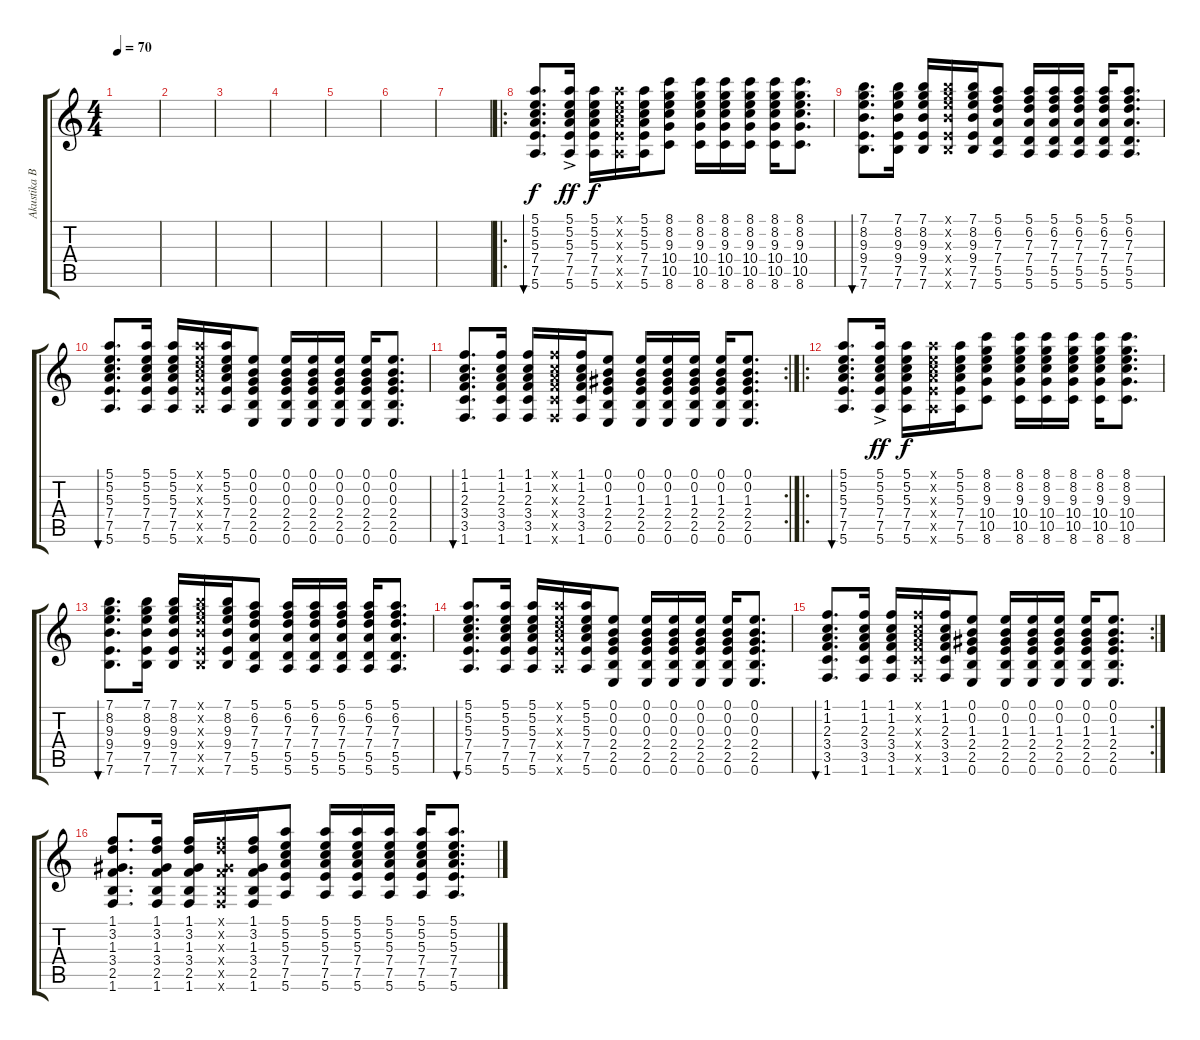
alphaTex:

\track ("Akustika Boem" "Akustika B") {instrument acousticguitarsteel}
\staff {score tabs}
\tuning (E4 B3 G3 D3 A2 E2) {hide}
\ts (4 4)
\tempo 70
\clef g2
\ks aminor
|
|
|
|
|
|
|
\ro
(5.1 5.2 5.3 7.4 7.5 5.6).8{d bu 60} (5.1 5.2 5.3 7.4 7.5 5.6{ac}).16{dy ff} (5.1 5.2 5.3 7.4 7.5 5.6).16{dy f} (5.1{x} 5.2{x} 5.3{x} 7.4{x} 7.5{x} 5.6{x}).16 (5.1 5.2 5.3 7.4 7.5 5.6).16 (8.1 8.2 9.3 10.4 10.5 8.6).8 (8.1 8.2 9.3 10.4 10.5 8.6).16 (8.1 8.2 9.3 10.4 10.5 8.6).16 (8.1 8.2 9.3 10.4 10.5 8.6).16 (8.1 8.2 9.3 10.4 10.5 8.6).16 (8.1 8.2 9.3 10.4 10.5 8.6).8{d} |
(7.1 8.2 9.3 9.4 7.5 7.6).8{d bu 60} (7.1 8.2 9.3 9.4 7.5 7.6).16 (7.1 8.2 9.3 9.4 7.5 7.6).16 (7.1{x} 8.2{x} 9.3{x} 9.4{x} 7.5{x} 7.6{x}).16 (7.1 8.2 9.3 9.4 7.5 7.6).16 (5.1 6.2 7.3 7.4 5.5 5.6).8 (5.1 6.2 7.3 7.4 5.5 5.6).16 (5.1 6.2 7.3 7.4 5.5 5.6).16 (5.1 6.2 7.3 7.4 5.5 5.6).16 (5.1 6.2 7.3 7.4 5.5 5.6).16 (5.1 6.2 7.3 7.4 5.5 5.6).8{d} |
(5.1 5.2 5.3 7.4 7.5 5.6).8{d bu 60} (5.1 5.2 5.3 7.4 7.5 5.6).16 (5.1 5.2 5.3 7.4 7.5 5.6).16 (5.1{x} 5.2{x} 5.3{x} 7.4{x} 7.5{x} 5.6{x}).16 (5.1 5.2 5.3 7.4 7.5 5.6).16 (0.1 0.2 0.3 2.4 2.5 0.6).8 (0.1 0.2 0.3 2.4 2.5 0.6).16 (0.1 0.2 0.3 2.4 2.5 0.6).16 (0.1 0.2 0.3 2.4 2.5 0.6).16 (0.1 0.2 0.3 2.4 2.5 0.6).16 (0.1 0.2 0.3 2.4 2.5 0.6).8{d} |
\rc 2
(1.1 1.2 2.3 3.4 3.5 1.6).8{d bu 60} (1.1 1.2 2.3 3.4 3.5 1.6).16 (1.1 1.2 2.3 3.4 3.5 1.6).16 (1.1{x} 1.2{x} 2.3{x} 3.4{x} 3.5{x} 1.6{x}).16 (1.1 1.2 2.3 3.4 3.5 1.6).16 (0.1 0.2 1.3 2.4 2.5 0.6).8 (0.1 0.2 1.3 2.4 2.5 0.6).16 (0.1 0.2 1.3 2.4 2.5 0.6).16 (0.1 0.2 1.3 2.4 2.5 0.6).16 (0.1 0.2 1.3 2.4 2.5 0.6).16 (0.1 0.2 1.3 2.4 2.5 0.6).8{d} |
\ro
(5.1 5.2 5.3 7.4 7.5 5.6).8{d bu 60} (5.1 5.2 5.3 7.4 7.5 5.6{ac}).16{dy ff} (5.1 5.2 5.3 7.4 7.5 5.6).16{dy f} (5.1{x} 5.2{x} 5.3{x} 7.4{x} 7.5{x} 5.6{x}).16 (5.1 5.2 5.3 7.4 7.5 5.6).16 (8.1 8.2 9.3 10.4 10.5 8.6).8 (8.1 8.2 9.3 10.4 10.5 8.6).16 (8.1 8.2 9.3 10.4 10.5 8.6).16 (8.1 8.2 9.3 10.4 10.5 8.6).16 (8.1 8.2 9.3 10.4 10.5 8.6).16 (8.1 8.2 9.3 10.4 10.5 8.6).8{d} |
(7.1 8.2 9.3 9.4 7.5 7.6).8{d bu 60} (7.1 8.2 9.3 9.4 7.5 7.6).16 (7.1 8.2 9.3 9.4 7.5 7.6).16 (7.1{x} 8.2{x} 9.3{x} 9.4{x} 7.5{x} 7.6{x}).16 (7.1 8.2 9.3 9.4 7.5 7.6).16 (5.1 6.2 7.3 7.4 5.5 5.6).8 (5.1 6.2 7.3 7.4 5.5 5.6).16 (5.1 6.2 7.3 7.4 5.5 5.6).16 (5.1 6.2 7.3 7.4 5.5 5.6).16 (5.1 6.2 7.3 7.4 5.5 5.6).16 (5.1 6.2 7.3 7.4 5.5 5.6).8{d} |
(5.1 5.2 5.3 7.4 7.5 5.6).8{d bu 60} (5.1 5.2 5.3 7.4 7.5 5.6).16 (5.1 5.2 5.3 7.4 7.5 5.6).16 (5.1{x} 5.2{x} 5.3{x} 7.4{x} 7.5{x} 5.6{x}).16 (5.1 5.2 5.3 7.4 7.5 5.6).16 (0.1 0.2 0.3 2.4 2.5 0.6).8 (0.1 0.2 0.3 2.4 2.5 0.6).16 (0.1 0.2 0.3 2.4 2.5 0.6).16 (0.1 0.2 0.3 2.4 2.5 0.6).16 (0.1 0.2 0.3 2.4 2.5 0.6).16 (0.1 0.2 0.3 2.4 2.5 0.6).8{d} |
\rc 2
(1.1 1.2 2.3 3.4 3.5 1.6).8{d bu 60} (1.1 1.2 2.3 3.4 3.5 1.6).16 (1.1 1.2 2.3 3.4 3.5 1.6).16 (1.1{x} 1.2{x} 2.3{x} 3.4{x} 3.5{x} 1.6{x}).16 (1.1 1.2 2.3 3.4 3.5 1.6).16 (0.1 0.2 1.3 2.4 2.5 0.6).8 (0.1 0.2 1.3 2.4 2.5 0.6).16 (0.1 0.2 1.3 2.4 2.5 0.6).16 (0.1 0.2 1.3 2.4 2.5 0.6).16 (0.1 0.2 1.3 2.4 2.5 0.6).16 (0.1 0.2 1.3 2.4 2.5 0.6).8{d} |
(1.1 3.2 1.3 3.4 2.5 1.6).8{d} (1.1 3.2 1.3 3.4 2.5 1.6).16 (1.1 3.2 1.3 3.4 2.5 1.6).16 (1.1{x} 3.2{x} 1.3{x} 3.4{x} 2.5{x} 1.6{x}).16 (1.1 3.2 1.3 3.4 2.5 1.6).16 (5.1 5.2 5.3 7.4 7.5 5.6).8 (5.1 5.2 5.3 7.4 7.5 5.6).16 (5.1 5.2 5.3 7.4 7.5 5.6).16 (5.1 5.2 5.3 7.4 7.5 5.6).16 (5.1 5.2 5.3 7.4 7.5 5.6).16 (5.1 5.2 5.3 7.4 7.5 5.6).8{d}
